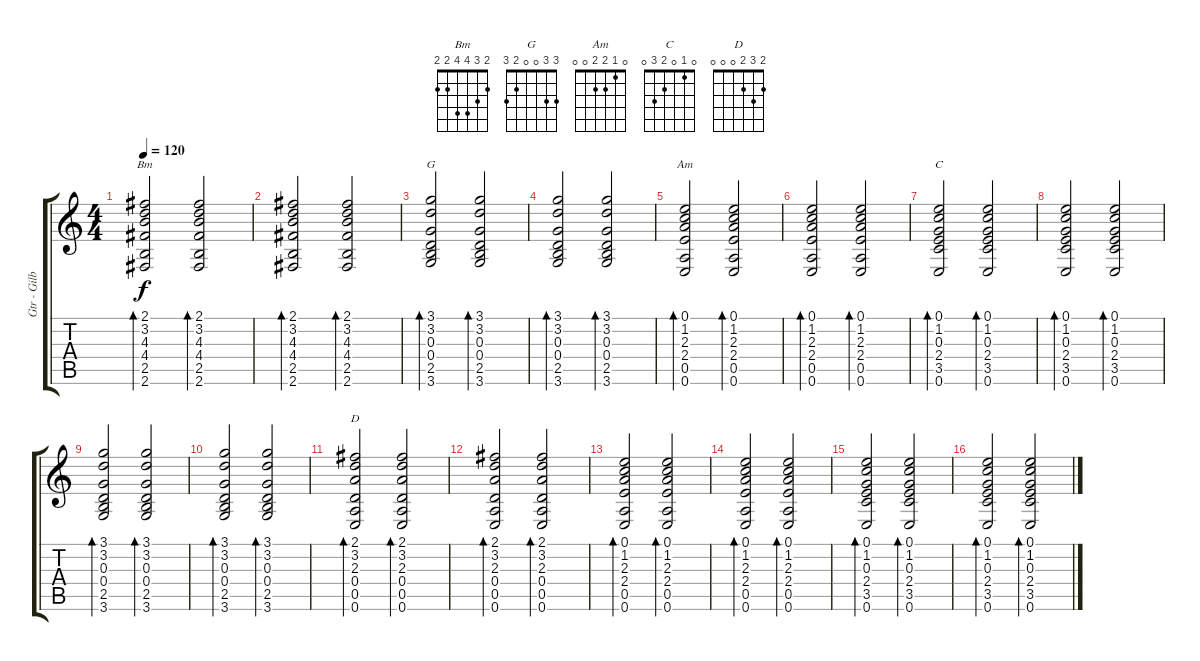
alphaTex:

\track ("Gtr - Gilby" "Gtr - Gilb") {instrument electricguitarjazz}
\staff {score tabs}
\tuning (E4 B3 G3 D3 A2 E2) {hide}
\chord ("Bm" 2 3 4 4 2 2)
\chord ("G" 3 3 0 0 2 3)
\chord ("Am" 0 1 2 2 0 0)
\chord ("C" 0 1 0 2 3 0)
\chord ("D" 2 3 2 0 0 0)
\ts (4 4)
\tempo 120
\clef g2
\ks c
(2.1 3.2 4.3 4.4 2.5 2.6).2{bd 120 ch "Bm" dy f} (2.1 3.2 4.3 4.4 2.5 2.6).2{bd 120} |
(2.1 3.2 4.3 4.4 2.5 2.6).2{bd 120} (2.1 3.2 4.3 4.4 2.5 2.6).2{bd 120} |
(3.1 3.2 0.3 0.4 2.5 3.6).2{bd 120 ch "G"} (3.1 3.2 0.3 0.4 2.5 3.6).2{bd 120} |
(3.1 3.2 0.3 0.4 2.5 3.6).2{bd 120} (3.1 3.2 0.3 0.4 2.5 3.6).2{bd 120} |
(0.1 1.2 2.3 2.4 0.5 0.6).2{bd 120 ch "Am"} (0.1 1.2 2.3 2.4 0.5 0.6).2{bd 120} |
(0.1 1.2 2.3 2.4 0.5 0.6).2{bd 120} (0.1 1.2 2.3 2.4 0.5 0.6).2{bd 120} |
(0.1 1.2 0.3 2.4 3.5 0.6).2{bd 120 ch "C"} (0.1 1.2 0.3 2.4 3.5 0.6).2{bd 120} |
(0.1 1.2 0.3 2.4 3.5 0.6).2{bd 120} (0.1 1.2 0.3 2.4 3.5 0.6).2{bd 120} |
(3.1 3.2 0.3 0.4 2.5 3.6).2{bd 120} (3.1 3.2 0.3 0.4 2.5 3.6).2{bd 120} |
(3.1 3.2 0.3 0.4 2.5 3.6).2{bd 120} (3.1 3.2 0.3 0.4 2.5 3.6).2{bd 120} |
(2.1 3.2 2.3 0.4 0.5 0.6).2{bd 120 ch "D"} (2.1 3.2 2.3 0.4 0.5 0.6).2{bd 120} |
(2.1 3.2 2.3 0.4 0.5 0.6).2{bd 120} (2.1 3.2 2.3 0.4 0.5 0.6).2{bd 120} |
(0.1 1.2 2.3 2.4 0.5 0.6).2{bd 120} (0.1 1.2 2.3 2.4 0.5 0.6).2{bd 120} |
(0.1 1.2 2.3 2.4 0.5 0.6).2{bd 120} (0.1 1.2 2.3 2.4 0.5 0.6).2{bd 120} |
(0.1 1.2 0.3 2.4 3.5 0.6).2{bd 120} (0.1 1.2 0.3 2.4 3.5 0.6).2{bd 120} |
(0.1 1.2 0.3 2.4 3.5 0.6).2{bd 120} (0.1 1.2 0.3 2.4 3.5 0.6).2{bd 120}
